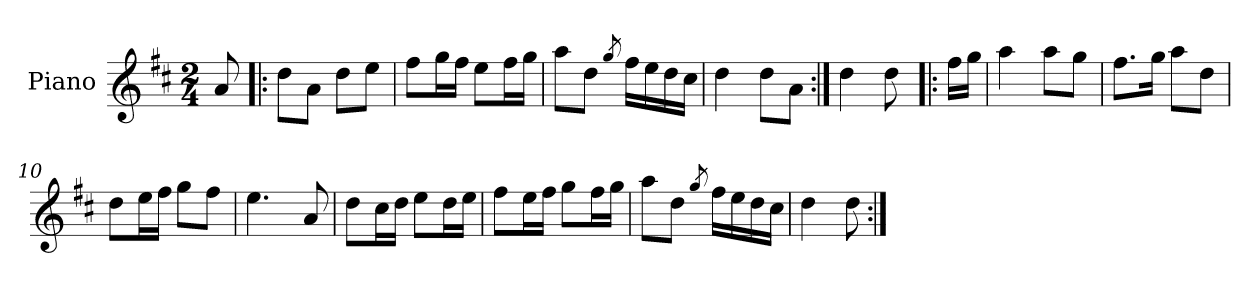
**kern
*part1
*staff1
*I"Piano
*I'Pno
*clefG2
*k[f#c#]
*D:
*M2/4
=1
8a/
=2!|:
8dd\L
8a\J
8dd\L
8ee\J
=3
8ff#\L
16gg\L
16ff#\JJ
8ee\L
16ff#\L
16gg\JJ
=4
8aa\L
8dd\J
8qgg/
16ff#\LL
16ee\
16dd\
16cc#\JJ
=5
4dd\
8dd\L
8a\J
=6:|!
4dd\
8dd\
=7!|:
16ff#\LL
16gg\JJ
=8
4aa\
8aa\L
8gg\J
=9
8.ff#\L
16gg\Jk
8aa\L
8dd\J
=10
8dd\L
16ee\L
16ff#\JJ
8gg\L
8ff#\J
=11
4.ee\
8a/
=12
8dd\L
16cc#\L
16dd\JJ
8ee\L
16dd\L
16ee\JJ
=13
8ff#\L
16ee\L
16ff#\JJ
8gg\L
16ff#\L
16gg\JJ
=14
8aa\L
8dd\J
8qgg/
16ff#\LL
16ee\
16dd\
16cc#\JJ
=15
4dd\
8dd\
=:|!
*-
